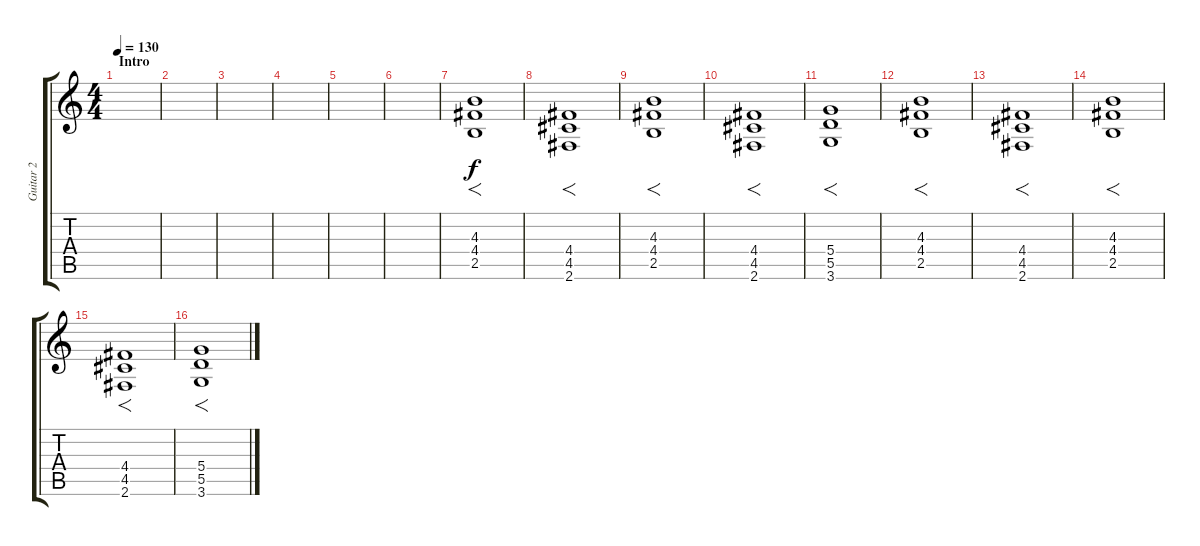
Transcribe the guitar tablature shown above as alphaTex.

\track ("Guitar 2" "Guitar 2") {instrument distortionguitar}
\staff {score tabs}
\tuning (E4 B3 G3 D3 A2 E2) {hide}
\ts (4 4)
\section ("" "Intro")
\tempo 130
\clef g2
\ks c
|
|
|
|
|
|
(4.3 4.4 2.5).1{f} |
(4.4 4.5 2.6).1{f} |
(4.3 4.4 2.5).1{f} |
(4.4 4.5 2.6).1{f} |
(5.4 5.5 3.6).1{f} |
(4.3 4.4 2.5).1{f} |
(4.4 4.5 2.6).1{f} |
(4.3 4.4 2.5).1{f} |
(4.4 4.5 2.6).1{f} |
(5.4 5.5 3.6).1{f}
